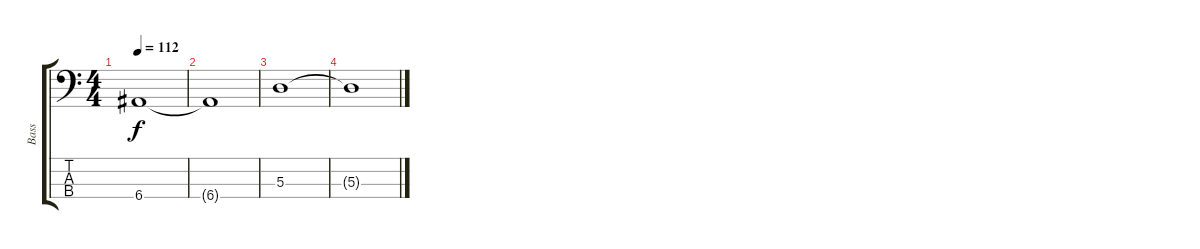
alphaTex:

\track ("Bass" "Bass") {instrument electricbasspick}
\staff {score tabs}
\tuning (G2 D2 A1 E1) {hide}
\ts (4 4)
\tempo 112
\clef f4
\ks c
6.4.1{dy f} |
6.4{t}.1 |
5.3.1 |
5.3{t}.1
